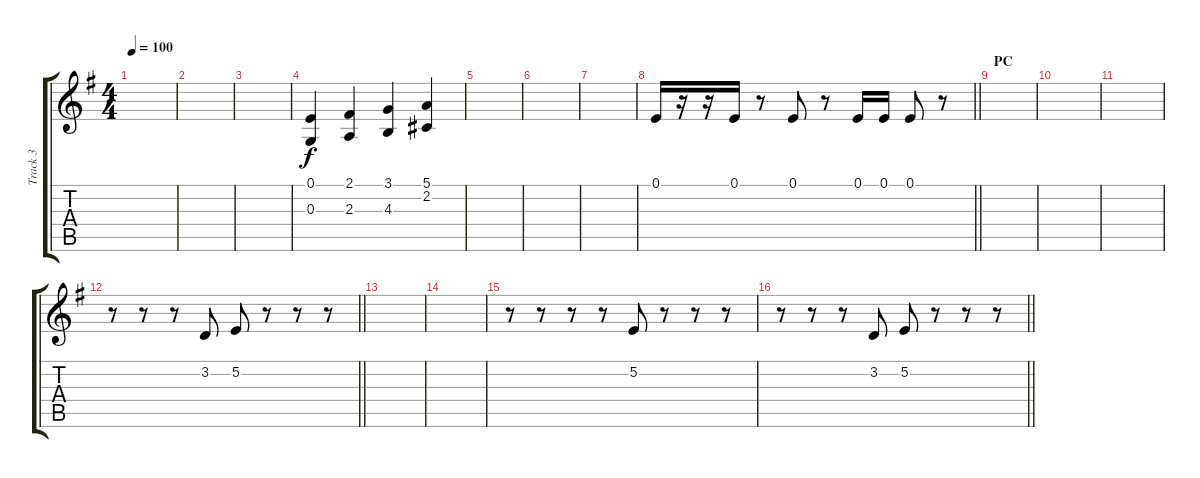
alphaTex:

\track ("Track 3" "Track 3") {instrument brasssection}
\staff {score tabs}
\tuning (E4 B3 G3 D3 A2 E2) {hide}
\ts (4 4)
\tempo 100
\clef g2
\ks g
|
|
|
(0.1 0.3).4 (2.1 2.3).4 (3.1 4.3).4 (5.1 2.2).4 |
|
|
|
\barLineRight lightlight
0.1.16 r.16 r.16 0.1.16 r.8 0.1.8 r.8 0.1.16 0.1.16 0.1.8 r.8 |
\section ("" "PC")
|
|
|
\barLineRight lightlight
r.8 r.8 r.8 3.2.8 5.2.8 r.8 r.8 r.8 |
|
|
r.8 r.8 r.8 r.8 5.2.8 r.8 r.8 r.8 |
\barLineRight lightlight
r.8 r.8 r.8 3.2.8 5.2.8 r.8 r.8 r.8
